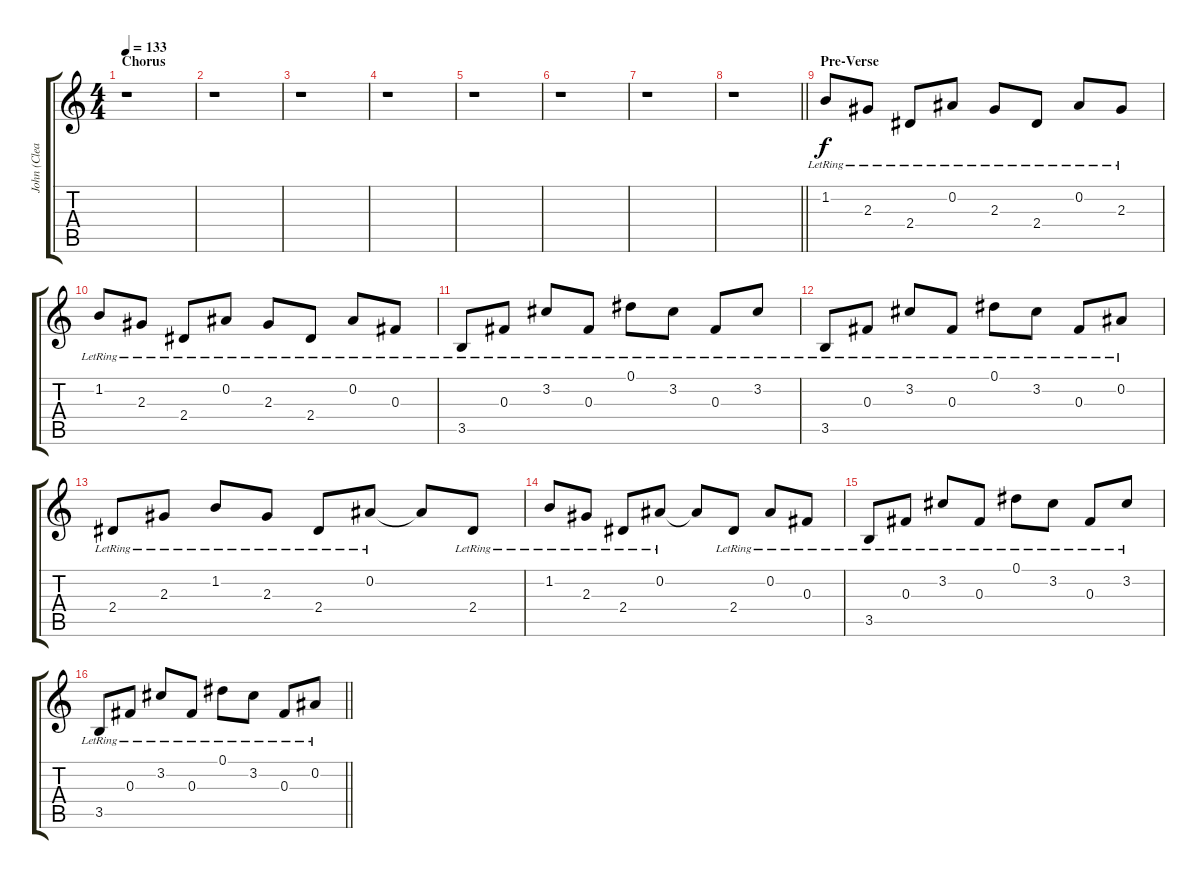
\track ("John (Clean)" "John (Clea") {instrument electricguitarclean}
\staff {score tabs}
\tuning (Eb4 Bb3 Gb3 Db3 Ab2 Eb2) {hide}
\ts (4 4)
\section ("" "Chorus")
\tempo 133
\clef g2
\ks c
r.1{dy f} |
r.1 |
r.1 |
r.1 |
r.1 |
r.1 |
r.1 |
\barLineRight lightlight
r.1 |
\section ("" "Pre-Verse")
1.2{lr}.8 2.3{lr}.8 2.4{lr}.8 0.2{lr}.8 2.3{lr}.8 2.4{lr}.8 0.2{lr}.8 2.3{lr}.8 |
1.2{lr}.8 2.3{lr}.8 2.4{lr}.8 0.2{lr}.8 2.3{lr}.8 2.4{lr}.8 0.2{lr}.8 0.3{lr}.8 |
3.5{lr}.8 0.3{lr}.8 3.2{lr}.8 0.3{lr}.8 0.1{lr}.8 3.2{lr}.8 0.3{lr}.8 3.2{lr}.8 |
3.5{lr}.8 0.3{lr}.8 3.2{lr}.8 0.3{lr}.8 0.1{lr}.8 3.2{lr}.8 0.3{lr}.8 0.2{lr}.8 |
2.4{lr}.8 2.3{lr}.8 1.2{lr}.8 2.3{lr}.8 2.4{lr}.8 0.2{lr}.8 0.2{t}.8 2.4{lr}.8 |
1.2{lr}.8 2.3{lr}.8 2.4{lr}.8 0.2{lr}.8 0.2{t}.8 2.4{lr}.8 0.2{lr}.8 0.3{lr}.8 |
3.5{lr}.8 0.3{lr}.8 3.2{lr}.8 0.3{lr}.8 0.1{lr}.8 3.2{lr}.8 0.3{lr}.8 3.2{lr}.8 |
\barLineRight lightlight
3.5{lr}.8 0.3{lr}.8 3.2{lr}.8 0.3{lr}.8 0.1{lr}.8 3.2{lr}.8 0.3{lr}.8 0.2{lr}.8
